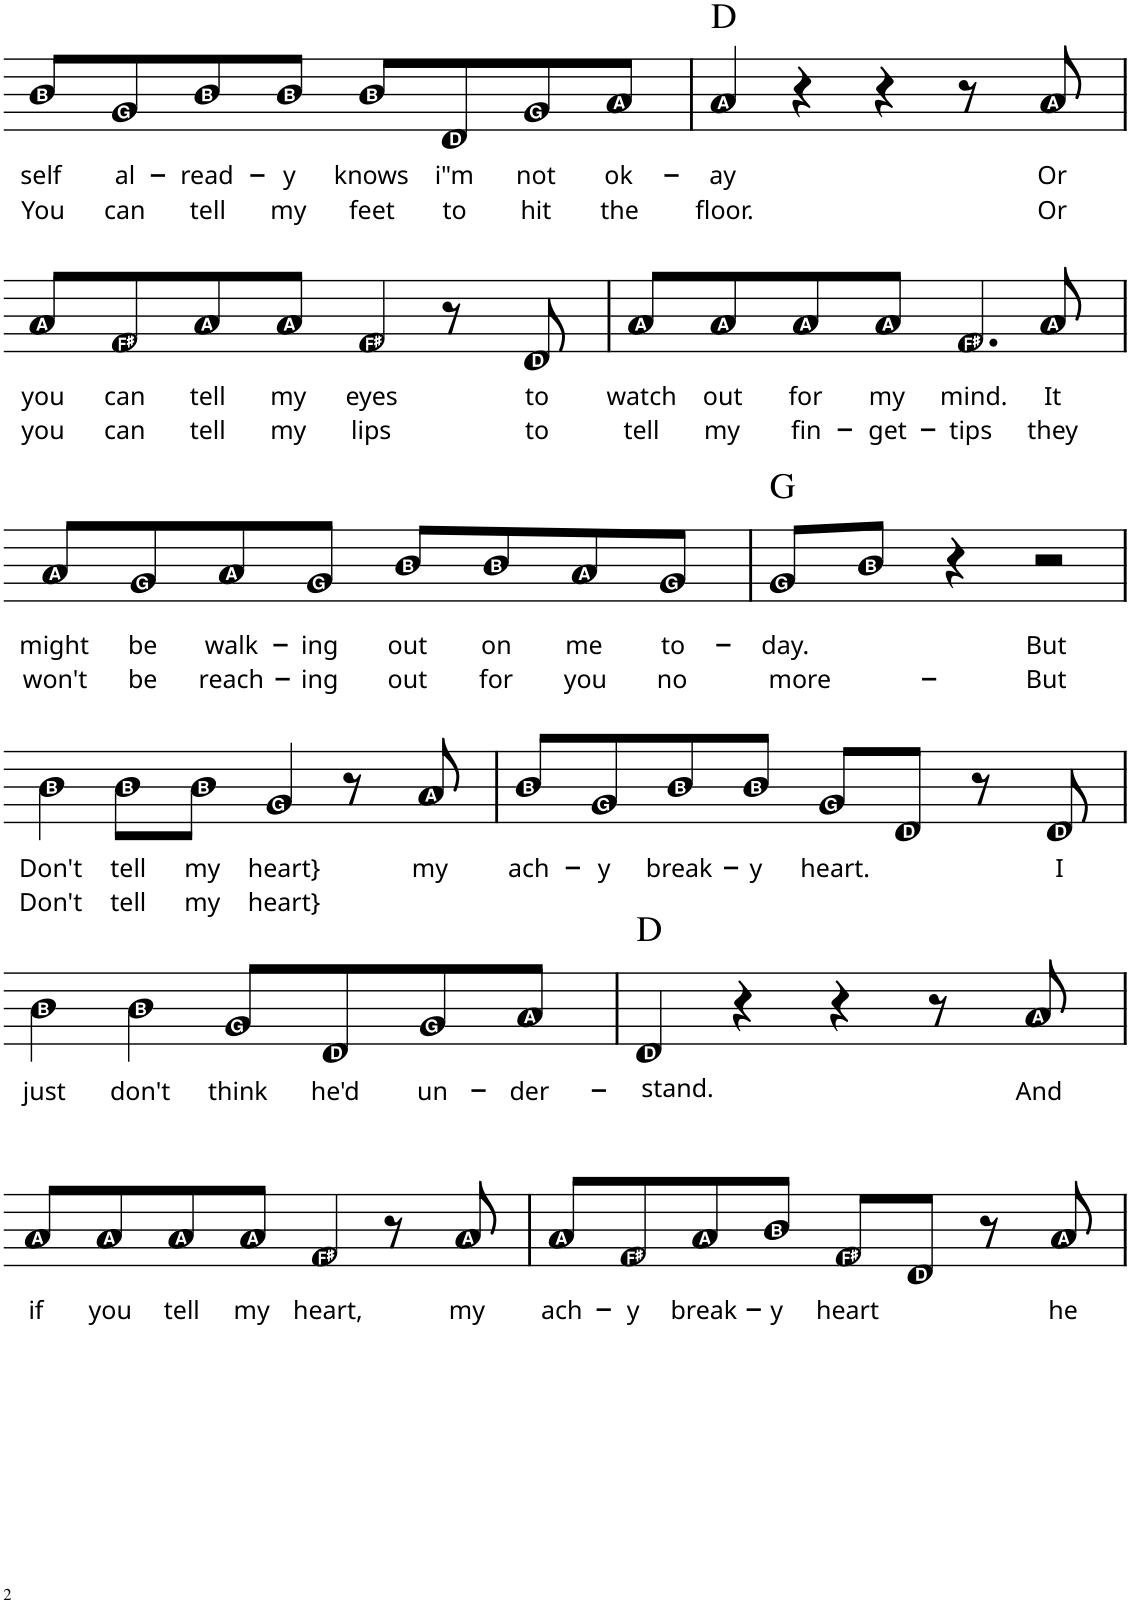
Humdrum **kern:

**kern	**text	**text	**harte
*part1	*part1	*part1	*part1
*staff1	*staff1	*staff1	*
*I"Piano	*	*	*
*I'Pno	*	*	*
!!LO:PB:g=z
*clefG2	*	*	*
*k[f#]	*	*	*
*M4/4	*	*	*
=11	=11	=11	=11
!	!LO:LY:b	!LO:LY:b	!
8b/L	self	You	.
!	!LO:LY:b	!LO:LY:b	!
8g/	al-	can	.
!	!LO:LY:b	!LO:LY:b	!
8b/	-read-	tell	.
!	!LO:LY:b	!LO:LY:b	!
8b/J	-y	my	.
!	!LO:LY:b	!LO:LY:b	!
8b/L	knows	feet	.
!	!LO:LY:b	!LO:LY:b	!
8d/	i"m	to	.
!	!LO:LY:b	!LO:LY:b	!
8g/	not	hit	.
!	!LO:LY:b	!LO:LY:b	!
8a/J	ok-	the	.
=12	=12	=12	=12
!	!LO:LY:b	!LO:LY:b	!
4a/	-ay	floor.	D:maj
4r	.	.	.
4r	.	.	.
8r	.	.	.
!	!LO:LY:b	!LO:LY:b	!
8a/	Or	Or	.
!!LO:LB:g=z
=13	=13	=13	=13
!	!LO:LY:b	!LO:LY:b	!
8a/L	you	you	.
!	!LO:LY:b	!LO:LY:b	!
8f#/	can	can	.
!	!LO:LY:b	!LO:LY:b	!
8a/	tell	tell	.
!	!LO:LY:b	!LO:LY:b	!
8a/J	my	my	.
!	!LO:LY:b	!LO:LY:b	!
4f#/	eyes	lips	.
8r	.	.	.
!	!LO:LY:b	!LO:LY:b	!
8d/	to	to	.
=14	=14	=14	=14
!	!LO:LY:b	!LO:LY:b	!
8a/L	watch	tell	.
!	!LO:LY:b	!LO:LY:b	!
8a/	out	my	.
!	!LO:LY:b	!LO:LY:b	!
8a/	for	fin-	.
!	!LO:LY:b	!LO:LY:b	!
8a/J	my	-get-	.
!	!LO:LY:b	!LO:LY:b	!
4.f#/	mind.	-tips	.
!	!LO:LY:b	!LO:LY:b	!
8a/	It	they	.
!!LO:LB:g=z
=15	=15	=15	=15
!	!LO:LY:b	!LO:LY:b	!
8a/L	might	won't	.
!	!LO:LY:b	!LO:LY:b	!
8g/	be	be	.
!	!LO:LY:b	!LO:LY:b	!
8a/	walk-	reach-	.
!	!LO:LY:b	!LO:LY:b	!
8g/J	-ing	-ing	.
!	!LO:LY:b	!LO:LY:b	!
8b/L	out	out	.
!	!LO:LY:b	!LO:LY:b	!
8b/	on	for	.
!	!LO:LY:b	!LO:LY:b	!
8a/	me	you	.
!	!LO:LY:b	!LO:LY:b	!
8g/J	to-	no	.
=16	=16	=16	=16
!	!LO:LY:b	!LO:LY:b	!
8g/L	-day.	more-	G:maj
8b/J	.	.	.
4r	.	.	.
!	!LO:LY:b	!LO:LY:b	!
2r	But	But	.
!!LO:LB:g=z
=17	=17	=17	=17
!	!LO:LY:b	!LO:LY:b	!
4b\	Don't	Don't	.
!	!LO:LY:b	!LO:LY:b	!
8b\L	tell	tell	.
!	!LO:LY:b	!LO:LY:b	!
8b\J	my	my	.
!	!LO:LY:b	!LO:LY:b	!
4g/	heart}	heart}	.
8r	.	.	.
!	!LO:LY:b	!	!
8a/	my	.	.
=18	=18	=18	=18
!	!LO:LY:b	!	!
8b/L	ach-	.	.
!	!LO:LY:b	!	!
8g/	-y	.	.
!	!LO:LY:b	!	!
8b/	break-	.	.
!	!LO:LY:b	!	!
8b/J	-y	.	.
!	!LO:LY:b	!	!
8g/L	heart.	.	.
8d/J	.	.	.
8r	.	.	.
!	!LO:LY:b	!	!
8d/	I	.	.
!!LO:LB:g=z
=19	=19	=19	=19
!	!LO:LY:b	!	!
4b\	just	.	.
!	!LO:LY:b	!	!
4b\	don't	.	.
!	!LO:LY:b	!	!
8g/L	think	.	.
!	!LO:LY:b	!	!
8d/	he'd	.	.
!	!LO:LY:b	!	!
8g/	un-	.	.
!	!LO:LY:b	!	!
8a/J	-der-	.	.
=20	=20	=20	=20
!	!	!LO:LY:b	!
4d/	.	-stand.	D:maj
4r	.	.	.
4r	.	.	.
8r	.	.	.
!	!LO:LY:b	!	!
8a/	And	.	.
!!LO:LB:g=z
=21	=21	=21	=21
!	!LO:LY:b	!	!
8a/L	if	.	.
!	!LO:LY:b	!	!
8a/	you	.	.
!	!LO:LY:b	!	!
8a/	tell	.	.
!	!LO:LY:b	!	!
8a/J	my	.	.
!	!LO:LY:b	!	!
4f#/	heart,	.	.
8r	.	.	.
!	!LO:LY:b	!	!
8a/	my	.	.
=22	=22	=22	=22
!	!LO:LY:b	!	!
8a/L	ach-	.	.
!	!LO:LY:b	!	!
8f#/	-y	.	.
!	!LO:LY:b	!	!
8a/	break-	.	.
!	!LO:LY:b	!	!
8b/J	-y	.	.
!	!LO:LY:b	!	!
8f#/L	heart	.	.
8d/J	.	.	.
8r	.	.	.
!	!LO:LY:b	!	!
8a/	he	.	.
=	=	=	=
*-	*-	*-	*-
